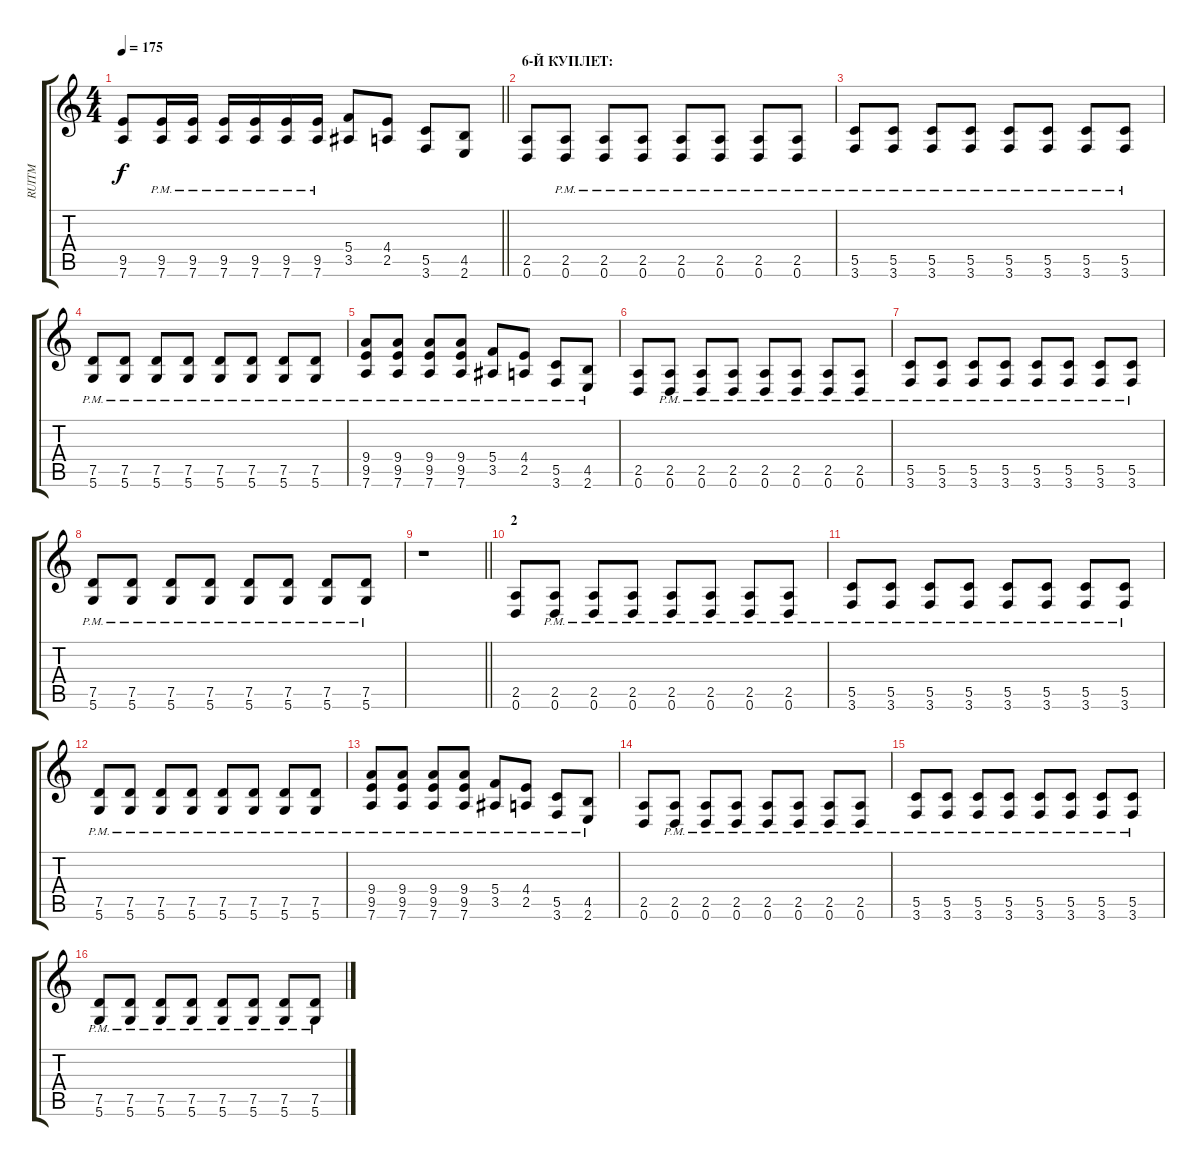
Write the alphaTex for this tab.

\track ("RUITM" "RUITM") {instrument distortionguitar}
\staff {score tabs}
\tuning (D4 A3 F3 C3 G2 D2) {hide}
\ts (4 4)
\tempo 175
\clef g2
\barLineRight lightlight
\ks c
(9.5 7.6).8{dy f} (9.5{pm} 7.6{pm}).16 (9.5{pm} 7.6{pm}).16 (9.5{pm} 7.6{pm}).16 (9.5{pm} 7.6{pm}).16 (9.5{pm} 7.6{pm}).16 (9.5{pm} 7.6{pm}).16 (5.4 3.5).8 (4.4 2.5).8 (5.5 3.6).8 (4.5 2.6).8 |
\section ("" "6-Й КУПЛЕТ:")
(2.5 0.6).8 (2.5{pm} 0.6{pm}).8 (2.5{pm} 0.6{pm}).8 (2.5{pm} 0.6{pm}).8 (2.5{pm} 0.6{pm}).8 (2.5{pm} 0.6{pm}).8 (2.5{pm} 0.6{pm}).8 (2.5{pm} 0.6{pm}).8 |
(5.5{pm} 3.6{pm}).8 (5.5{pm} 3.6{pm}).8 (5.5{pm} 3.6{pm}).8 (5.5{pm} 3.6{pm}).8 (5.5{pm} 3.6{pm}).8 (5.5{pm} 3.6{pm}).8 (5.5{pm} 3.6{pm}).8 (5.5{pm} 3.6{pm}).8 |
(7.5{pm} 5.6{pm}).8 (7.5{pm} 5.6{pm}).8 (7.5{pm} 5.6{pm}).8 (7.5{pm} 5.6{pm}).8 (7.5{pm} 5.6{pm}).8 (7.5{pm} 5.6{pm}).8 (7.5{pm} 5.6{pm}).8 (7.5{pm} 5.6{pm}).8 |
(9.4{pm} 9.5{pm} 7.6{pm}).8 (9.4{pm} 9.5{pm} 7.6{pm}).8 (9.4{pm} 9.5{pm} 7.6{pm}).8 (9.4{pm} 9.5{pm} 7.6{pm}).8 (5.4{pm} 3.5{pm}).8 (4.4{pm} 2.5{pm}).8 (5.5{pm} 3.6{pm}).8 (4.5{pm} 2.6{pm}).8 |
(2.5 0.6).8 (2.5{pm} 0.6{pm}).8 (2.5{pm} 0.6{pm}).8 (2.5{pm} 0.6{pm}).8 (2.5{pm} 0.6{pm}).8 (2.5{pm} 0.6{pm}).8 (2.5{pm} 0.6{pm}).8 (2.5{pm} 0.6{pm}).8 |
(5.5{pm} 3.6{pm}).8 (5.5{pm} 3.6{pm}).8 (5.5{pm} 3.6{pm}).8 (5.5{pm} 3.6{pm}).8 (5.5{pm} 3.6{pm}).8 (5.5{pm} 3.6{pm}).8 (5.5{pm} 3.6{pm}).8 (5.5{pm} 3.6{pm}).8 |
(7.5{pm} 5.6{pm}).8 (7.5{pm} 5.6{pm}).8 (7.5{pm} 5.6{pm}).8 (7.5{pm} 5.6{pm}).8 (7.5{pm} 5.6{pm}).8 (7.5{pm} 5.6{pm}).8 (7.5{pm} 5.6{pm}).8 (7.5{pm} 5.6{pm}).8 |
\barLineRight lightlight
r.1 |
\section ("" "2")
(2.5 0.6).8 (2.5{pm} 0.6{pm}).8 (2.5{pm} 0.6{pm}).8 (2.5{pm} 0.6{pm}).8 (2.5{pm} 0.6{pm}).8 (2.5{pm} 0.6{pm}).8 (2.5{pm} 0.6{pm}).8 (2.5{pm} 0.6{pm}).8 |
(5.5{pm} 3.6{pm}).8 (5.5{pm} 3.6{pm}).8 (5.5{pm} 3.6{pm}).8 (5.5{pm} 3.6{pm}).8 (5.5{pm} 3.6{pm}).8 (5.5{pm} 3.6{pm}).8 (5.5{pm} 3.6{pm}).8 (5.5{pm} 3.6{pm}).8 |
(7.5{pm} 5.6{pm}).8 (7.5{pm} 5.6{pm}).8 (7.5{pm} 5.6{pm}).8 (7.5{pm} 5.6{pm}).8 (7.5{pm} 5.6{pm}).8 (7.5{pm} 5.6{pm}).8 (7.5{pm} 5.6{pm}).8 (7.5{pm} 5.6{pm}).8 |
(9.4{pm} 9.5{pm} 7.6{pm}).8 (9.4{pm} 9.5{pm} 7.6{pm}).8 (9.4{pm} 9.5{pm} 7.6{pm}).8 (9.4{pm} 9.5{pm} 7.6{pm}).8 (5.4{pm} 3.5{pm}).8 (4.4{pm} 2.5{pm}).8 (5.5{pm} 3.6{pm}).8 (4.5{pm} 2.6{pm}).8 |
(2.5 0.6).8 (2.5{pm} 0.6{pm}).8 (2.5{pm} 0.6{pm}).8 (2.5{pm} 0.6{pm}).8 (2.5{pm} 0.6{pm}).8 (2.5{pm} 0.6{pm}).8 (2.5{pm} 0.6{pm}).8 (2.5{pm} 0.6{pm}).8 |
(5.5{pm} 3.6{pm}).8 (5.5{pm} 3.6{pm}).8 (5.5{pm} 3.6{pm}).8 (5.5{pm} 3.6{pm}).8 (5.5{pm} 3.6{pm}).8 (5.5{pm} 3.6{pm}).8 (5.5{pm} 3.6{pm}).8 (5.5{pm} 3.6{pm}).8 |
(7.5{pm} 5.6{pm}).8 (7.5{pm} 5.6{pm}).8 (7.5{pm} 5.6{pm}).8 (7.5{pm} 5.6{pm}).8 (7.5{pm} 5.6{pm}).8 (7.5{pm} 5.6{pm}).8 (7.5{pm} 5.6{pm}).8 (7.5{pm} 5.6{pm}).8
